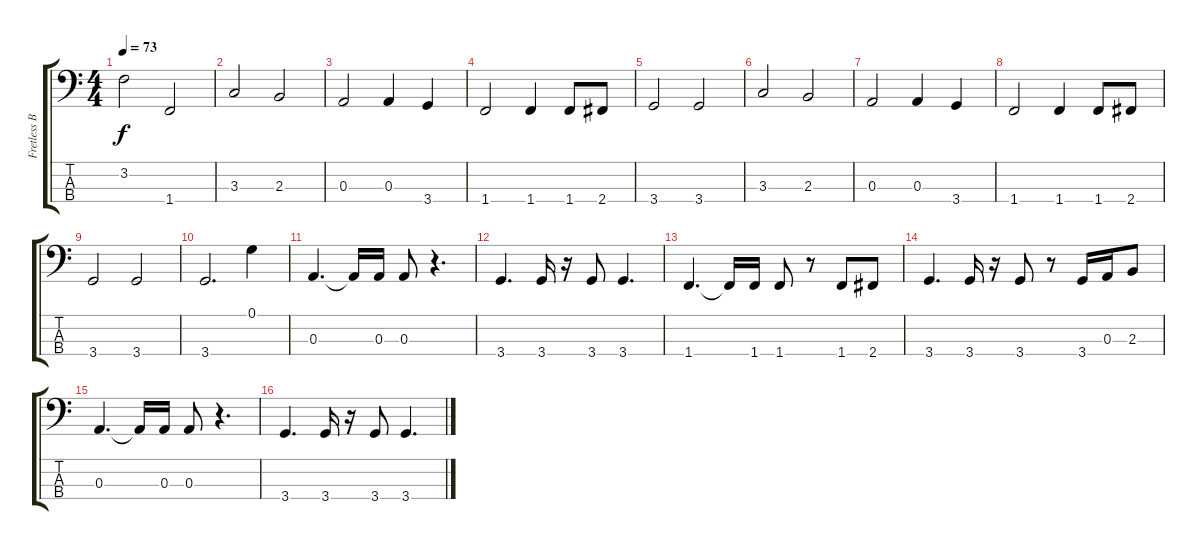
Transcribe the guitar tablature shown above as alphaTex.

\track ("Fretless Bass" "Fretless B") {instrument electricbasspick}
\staff {score tabs}
\tuning (G2 D2 A1 E1) {hide}
\ts (4 4)
\tempo 73
\clef f4
\ks c
3.2.2{dy f} 1.4.2 |
3.3.2 2.3.2 |
0.3.2 0.3.4 3.4.4 |
1.4.2 1.4.4 1.4.8 2.4.8 |
3.4.2 3.4.2 |
3.3.2 2.3.2 |
0.3.2 0.3.4 3.4.4 |
1.4.2 1.4.4 1.4.8 2.4.8 |
3.4.2 3.4.2 |
3.4.2{d} 0.1.4 |
0.3.4{d} 0.3{t}.16 0.3.16 0.3.8 r.4{d} |
3.4.4{d} 3.4.16 r.16 3.4.8 3.4.4{d} |
1.4.4{d} 1.4{t}.16 1.4.16 1.4.8 r.8 1.4.8 2.4.8 |
3.4.4{d} 3.4.16 r.16 3.4.8 r.8 3.4.16 0.3.16 2.3.8 |
0.3.4{d} 0.3{t}.16 0.3.16 0.3.8 r.4{d} |
3.4.4{d} 3.4.16 r.16 3.4.8 3.4.4{d}
